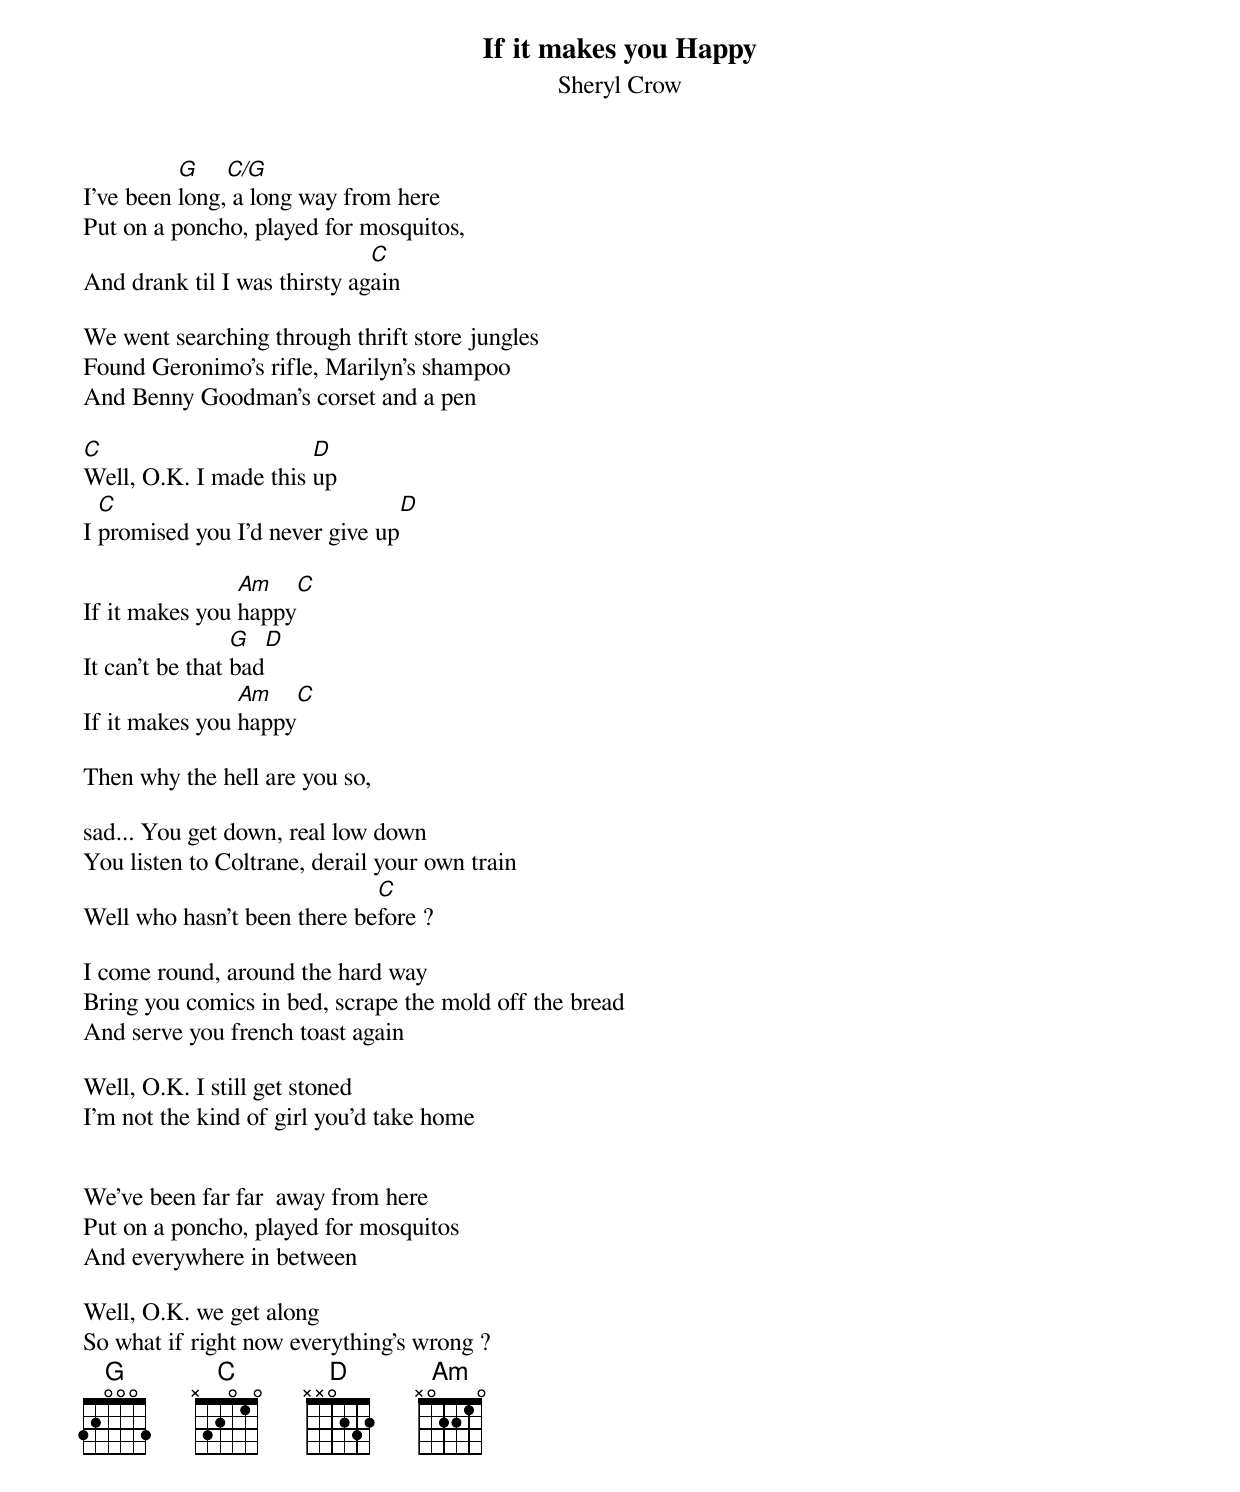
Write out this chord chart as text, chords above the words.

If it makes you Happy
Sheryl Crow

          G    C/G
I've been long, a long way from here
Put on a poncho, played for mosquitos,
                              C
And drank til I was thirsty again

We went searching through thrift store jungles
Found Geronimo's rifle, Marilyn's shampoo
And Benny Goodman's corset and a pen

C                      D
Well, O.K. I made this up
  C                             D
I promised you I'd never give up

                Am    C
If it makes you happy
                 G   D
It can't be that bad
                Am    C
If it makes you happy

Then why the hell are you so,

sad... You get down, real low down
You listen to Coltrane, derail your own train
                             C
Well who hasn't been there before ?

I come round, around the hard way
Bring you comics in bed, scrape the mold off the bread
And serve you french toast again

Well, O.K. I still get stoned
I'm not the kind of girl you'd take home


We've been far far  away from here
Put on a poncho, played for mosquitos
And everywhere in between

Well, O.K. we get along
So what if right now everything's wrong ?
